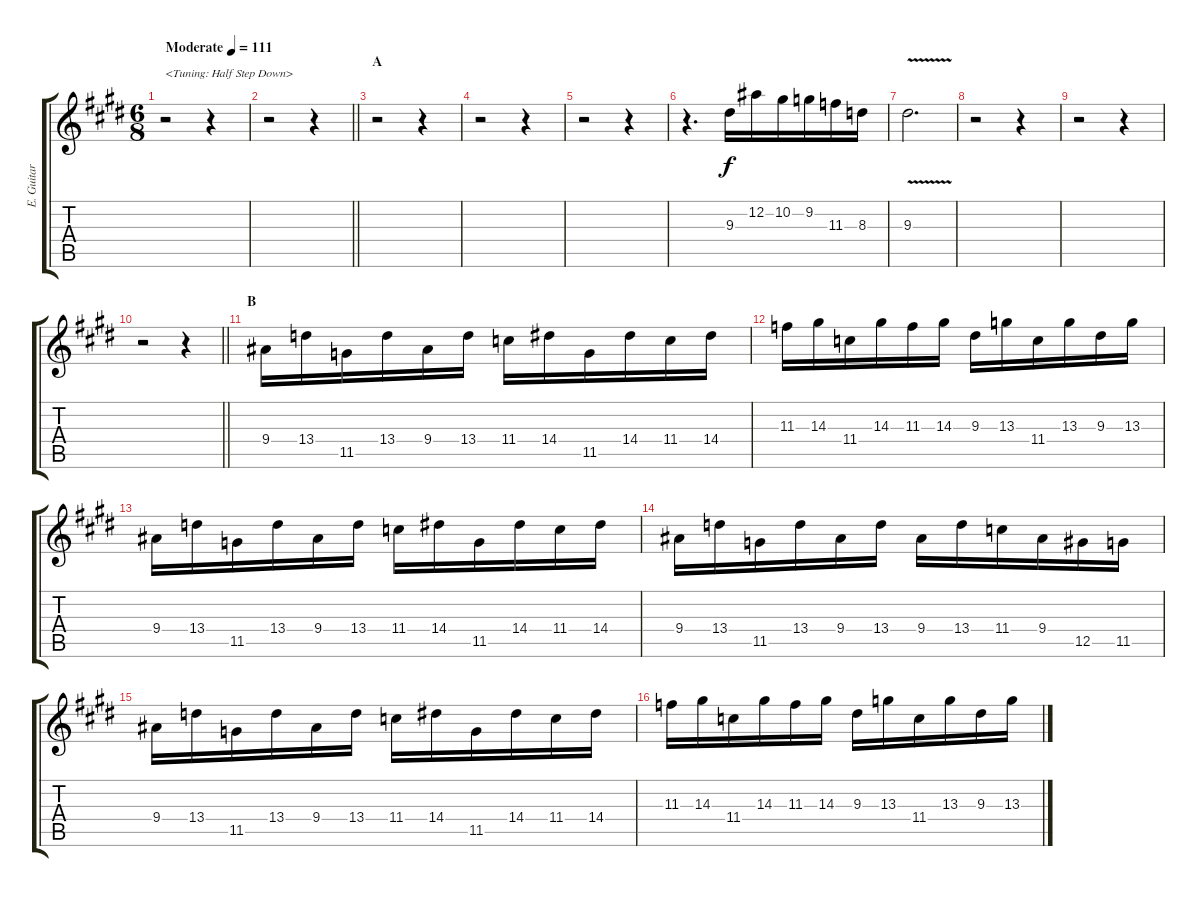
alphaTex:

\track ("E. Guitar II" "E. Guitar ") {instrument overdrivenguitar}
\staff {score tabs}
\tuning (Eb4 Bb3 Gb3 Db3 Ab2 Eb2) {hide}
\ts (6 8)
\tempo (111 "Moderate")
\clef g2
\ks e
r.2{txt "<Tuning: Half Step Down>" dy f instrument overdrivenguitar} r.4 |
\barLineRight lightlight
r.2 r.4 |
\section ("" "A")
r.2 r.4 |
r.2 r.4 |
r.2 r.4 |
r.4{d} 9.3.16 12.2.16 10.2.16 9.2.16 11.3.16 8.3.16 |
9.3{v}.2{d} |
r.2 r.4 |
r.2 r.4 |
\barLineRight lightlight
r.2 r.4 |
\section ("" "B")
9.4.16 13.4.16 11.5.16 13.4.16 9.4.16 13.4.16 11.4.16 14.4.16 11.5.16 14.4.16 11.4.16 14.4.16 |
11.3.16 14.3.16 11.4.16 14.3.16 11.3.16 14.3.16 9.3.16 13.3.16 11.4.16 13.3.16 9.3.16 13.3.16 |
9.4.16 13.4.16 11.5.16 13.4.16 9.4.16 13.4.16 11.4.16 14.4.16 11.5.16 14.4.16 11.4.16 14.4.16 |
9.4.16 13.4.16 11.5.16 13.4.16 9.4.16 13.4.16 9.4.16 13.4.16 11.4.16 9.4.16 12.5.16 11.5.16 |
9.4.16 13.4.16 11.5.16 13.4.16 9.4.16 13.4.16 11.4.16 14.4.16 11.5.16 14.4.16 11.4.16 14.4.16 |
11.3.16 14.3.16 11.4.16 14.3.16 11.3.16 14.3.16 9.3.16 13.3.16 11.4.16 13.3.16 9.3.16 13.3.16
